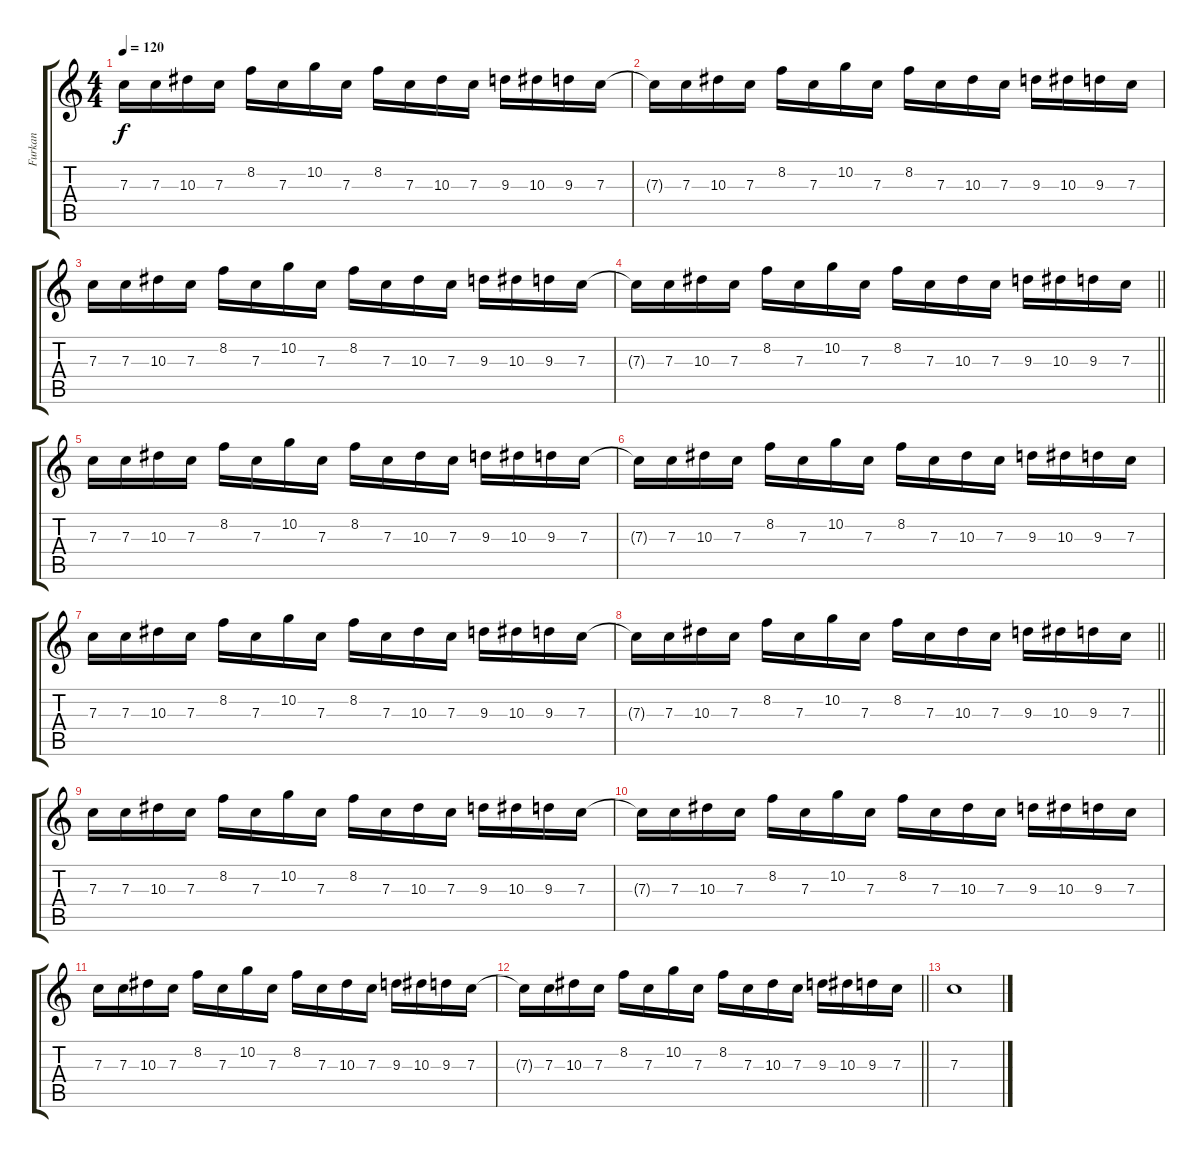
\track ("Furkan" "Furkan") {instrument distortionguitar}
\staff {score tabs}
\tuning (D4 A3 F3 C3 G2 D2) {hide}
\ts (4 4)
\tempo 120
\clef g2
\ks c
7.3.16{dy f} 7.3.16 10.3.16 7.3.16 8.2.16 7.3.16 10.2.16 7.3.16 8.2.16 7.3.16 10.3.16 7.3.16 9.3.16 10.3.16 9.3.16 7.3.16 |
7.3{t}.16 7.3.16 10.3.16 7.3.16 8.2.16 7.3.16 10.2.16 7.3.16 8.2.16 7.3.16 10.3.16 7.3.16 9.3.16 10.3.16 9.3.16 7.3.16 |
7.3.16 7.3.16 10.3.16 7.3.16 8.2.16 7.3.16 10.2.16 7.3.16 8.2.16 7.3.16 10.3.16 7.3.16 9.3.16 10.3.16 9.3.16 7.3.16 |
\barLineRight lightlight
7.3{t}.16 7.3.16 10.3.16 7.3.16 8.2.16 7.3.16 10.2.16 7.3.16 8.2.16 7.3.16 10.3.16 7.3.16 9.3.16 10.3.16 9.3.16 7.3.16 |
7.3.16 7.3.16 10.3.16 7.3.16 8.2.16 7.3.16 10.2.16 7.3.16 8.2.16 7.3.16 10.3.16 7.3.16 9.3.16 10.3.16 9.3.16 7.3.16 |
7.3{t}.16 7.3.16 10.3.16 7.3.16 8.2.16 7.3.16 10.2.16 7.3.16 8.2.16 7.3.16 10.3.16 7.3.16 9.3.16 10.3.16 9.3.16 7.3.16 |
7.3.16 7.3.16 10.3.16 7.3.16 8.2.16 7.3.16 10.2.16 7.3.16 8.2.16 7.3.16 10.3.16 7.3.16 9.3.16 10.3.16 9.3.16 7.3.16 |
\barLineRight lightlight
7.3{t}.16 7.3.16 10.3.16 7.3.16 8.2.16 7.3.16 10.2.16 7.3.16 8.2.16 7.3.16 10.3.16 7.3.16 9.3.16 10.3.16 9.3.16 7.3.16 |
7.3.16 7.3.16 10.3.16 7.3.16 8.2.16 7.3.16 10.2.16 7.3.16 8.2.16 7.3.16 10.3.16 7.3.16 9.3.16 10.3.16 9.3.16 7.3.16 |
7.3{t}.16 7.3.16 10.3.16 7.3.16 8.2.16 7.3.16 10.2.16 7.3.16 8.2.16 7.3.16 10.3.16 7.3.16 9.3.16 10.3.16 9.3.16 7.3.16 |
7.3.16 7.3.16 10.3.16 7.3.16 8.2.16 7.3.16 10.2.16 7.3.16 8.2.16 7.3.16 10.3.16 7.3.16 9.3.16 10.3.16 9.3.16 7.3.16 |
\barLineRight lightlight
7.3{t}.16 7.3.16 10.3.16 7.3.16 8.2.16 7.3.16 10.2.16 7.3.16 8.2.16 7.3.16 10.3.16 7.3.16 9.3.16 10.3.16 9.3.16 7.3.16 |
7.3.1
